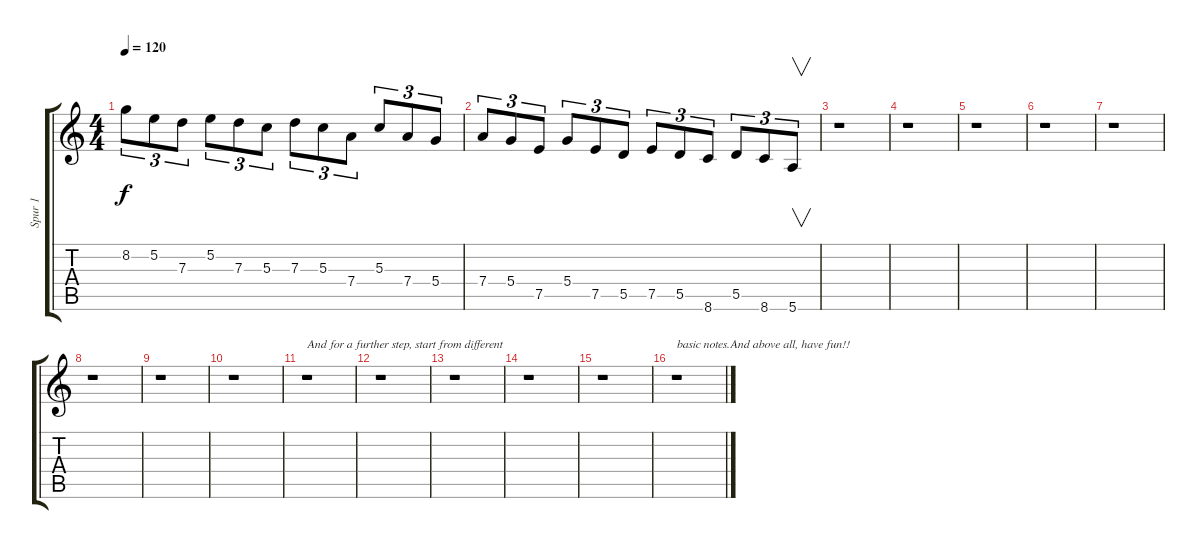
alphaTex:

\track ("Spur 1" "Spur 1") {instrument acousticguitarnylon}
\staff {score tabs}
\tuning (E4 B3 G3 D3 A2 E2) {hide}
\ts (4 4)
\tempo 120
\clef g2
\ks c
8.2.8{tu (3 2) dy f} 5.2.8{tu (3 2)} 7.3.8{tu (3 2)} 5.2.8{tu (3 2)} 7.3.8{tu (3 2)} 5.3.8{tu (3 2)} 7.3.8{tu (3 2)} 5.3.8{tu (3 2)} 7.4.8{tu (3 2)} 5.3.8{tu (3 2)} 7.4.8{tu (3 2)} 5.4.8{tu (3 2)} |
7.4.8{tu (3 2)} 5.4.8{tu (3 2)} 7.5.8{tu (3 2)} 5.4.8{tu (3 2)} 7.5.8{tu (3 2)} 5.5.8{tu (3 2)} 7.5.8{tu (3 2)} 5.5.8{tu (3 2)} 8.6.8{tu (3 2)} 5.5.8{tu (3 2)} 8.6.8{tu (3 2)} 5.6.8{v tu (3 2)} |
r.1 |
r.1 |
r.1 |
r.1 |
r.1 |
r.1 |
r.1 |
r.1 |
r.1{txt "And for a further step, start from different "} |
r.1 |
r.1 |
r.1 |
r.1 |
r.1{txt "basic notes.And above all, have fun!!"}
